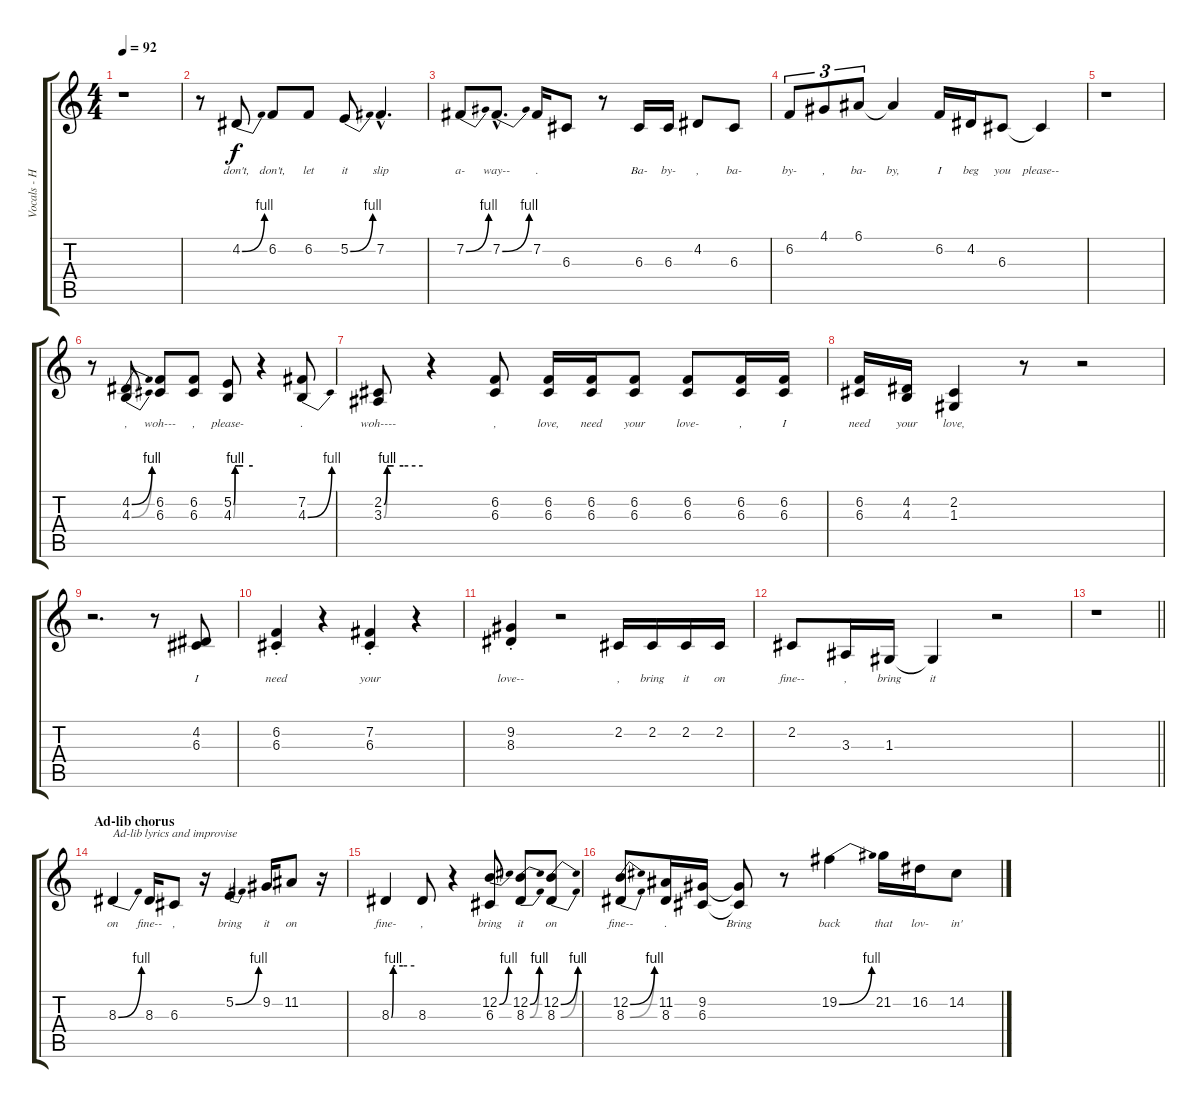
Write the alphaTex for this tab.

\track ("Vocals - Hatfield + Medley" "Vocals - H") {instrument altosax}
\staff {score tabs}
\tuning (E4 B3 G3 D3 A2 E2) {hide}
\ts (4 4)
\tempo 92
\clef g2
\ks c
r.1{dy f} |
r.8 4.2{be (bend 0 0 60 4)}.8{lyrics (0 "don't,") lyrics (1 "") lyrics (2 "") lyrics (3 "") lyrics (4 "")} 6.2.8{lyrics (0 "don't,") lyrics (1 "") lyrics (2 "") lyrics (3 "") lyrics (4 "")} 6.2.8{lyrics (0 "let") lyrics (1 "") lyrics (2 "") lyrics (3 "") lyrics (4 "")} 5.2{be (bend 0 0 60 4)}.8{lyrics (0 "it") lyrics (1 "") lyrics (2 "") lyrics (3 "") lyrics (4 "")} 7.2{hac}.4{d lyrics (0 "slip") lyrics (1 "") lyrics (2 "") lyrics (3 "") lyrics (4 "")} |
7.2{be (bend 0 0 60 4)}.8{lyrics (0 "a-") lyrics (1 "") lyrics (2 "") lyrics (3 "") lyrics (4 "")} 7.2{be (bend 0 0 60 4) hac}.8{d lyrics (0 "way--") lyrics (1 "") lyrics (2 "") lyrics (3 "") lyrics (4 "")} 7.2.16{lyrics (0 ".") lyrics (1 "") lyrics (2 "") lyrics (3 "") lyrics (4 "")} 6.3.8{lyrics (0 "") lyrics (1 "") lyrics (2 "") lyrics (3 "") lyrics (4 "")} r.8 6.3.16{lyrics (0 "Ba-") lyrics (1 "") lyrics (2 "") lyrics (3 "") lyrics (4 "")} 6.3.16{lyrics (0 "by-") lyrics (1 "") lyrics (2 "") lyrics (3 "") lyrics (4 "")} 4.2.8{lyrics (0 ",") lyrics (1 "") lyrics (2 "") lyrics (3 "") lyrics (4 "")} 6.3.8{lyrics (0 "ba-") lyrics (1 "") lyrics (2 "") lyrics (3 "") lyrics (4 "")} |
6.2.8{tu (3 2) lyrics (0 "by-") lyrics (1 "") lyrics (2 "") lyrics (3 "") lyrics (4 "")} 4.1.8{tu (3 2) lyrics (0 ",") lyrics (1 "") lyrics (2 "") lyrics (3 "") lyrics (4 "")} 6.1.8{tu (3 2) lyrics (0 "ba-") lyrics (1 "") lyrics (2 "") lyrics (3 "") lyrics (4 "")} 6.1{t}.4{lyrics (0 "by,") lyrics (1 "") lyrics (2 "") lyrics (3 "") lyrics (4 "")} 6.2.16{lyrics (0 "I") lyrics (1 "") lyrics (2 "") lyrics (3 "") lyrics (4 "")} 4.2.16{lyrics (0 "beg") lyrics (1 "") lyrics (2 "") lyrics (3 "") lyrics (4 "")} 6.3.8{lyrics (0 "you") lyrics (1 "") lyrics (2 "") lyrics (3 "") lyrics (4 "")} 6.3{t}.4{lyrics (0 "please--") lyrics (1 "") lyrics (2 "") lyrics (3 "") lyrics (4 "")} |
r.1 |
r.8 (4.2{be (bend 0 0 60 4)} 4.3{be (bend 0 0 60 4)}).8{lyrics (0 ",") lyrics (1 "") lyrics (2 "") lyrics (3 "") lyrics (4 "")} (6.2 6.3).8{lyrics (0 "woh---") lyrics (1 "") lyrics (2 "") lyrics (3 "") lyrics (4 "")} (6.2 6.3).8{lyrics (0 ",") lyrics (1 "") lyrics (2 "") lyrics (3 "") lyrics (4 "")} (5.2{be (custom 0 0 5 4 15 4 30 4 60 4)} 4.3{be (custom 0 0 5 4 15 4 30 4 60 4)}).8{lyrics (0 "please-") lyrics (1 "") lyrics (2 "") lyrics (3 "") lyrics (4 "")} r.4 (7.2 4.3{be (bend 0 0 60 4)}).8{lyrics (0 ".") lyrics (1 "") lyrics (2 "") lyrics (3 "") lyrics (4 "")} |
(2.2{be (custom 0 0 5 4 15 4 30 4 60 4)} 3.3{be (custom 0 0 5 4 15 4 30 4 60 4)}).8{lyrics (0 "woh----") lyrics (1 "") lyrics (2 "") lyrics (3 "") lyrics (4 "")} r.4 (6.2 6.3).8{lyrics (0 ",") lyrics (1 "") lyrics (2 "") lyrics (3 "") lyrics (4 "")} (6.2 6.3).16{lyrics (0 "love,") lyrics (1 "") lyrics (2 "") lyrics (3 "") lyrics (4 "")} (6.2 6.3).16{lyrics (0 "need") lyrics (1 "") lyrics (2 "") lyrics (3 "") lyrics (4 "")} (6.2 6.3).8{lyrics (0 "your") lyrics (1 "") lyrics (2 "") lyrics (3 "") lyrics (4 "")} (6.2 6.3).8{lyrics (0 "love-") lyrics (1 "") lyrics (2 "") lyrics (3 "") lyrics (4 "")} (6.2 6.3).16{lyrics (0 ",") lyrics (1 "") lyrics (2 "") lyrics (3 "") lyrics (4 "")} (6.2 6.3).16{lyrics (0 "I") lyrics (1 "") lyrics (2 "") lyrics (3 "") lyrics (4 "")} |
(6.2 6.3).16{lyrics (0 "need") lyrics (1 "") lyrics (2 "") lyrics (3 "") lyrics (4 "")} (4.2 4.3).16{lyrics (0 "your") lyrics (1 "") lyrics (2 "") lyrics (3 "") lyrics (4 "")} (2.2 1.3).4{lyrics (0 "love,") lyrics (1 "") lyrics (2 "") lyrics (3 "") lyrics (4 "")} r.8 r.2 |
r.2{d} r.8 (4.2 6.3).8{lyrics (0 "I") lyrics (1 "") lyrics (2 "") lyrics (3 "") lyrics (4 "")} |
(6.2{st} 6.3{st}).4{lyrics (0 "need") lyrics (1 "") lyrics (2 "") lyrics (3 "") lyrics (4 "")} r.4 (7.2{st} 6.3{st}).4{lyrics (0 "your") lyrics (1 "") lyrics (2 "") lyrics (3 "") lyrics (4 "")} r.4 |
(9.2{st} 8.3{st}).4{lyrics (0 "love--") lyrics (1 "") lyrics (2 "") lyrics (3 "") lyrics (4 "")} r.2 2.2.16{lyrics (0 ",") lyrics (1 "") lyrics (2 "") lyrics (3 "") lyrics (4 "")} 2.2.16{lyrics (0 "bring") lyrics (1 "") lyrics (2 "") lyrics (3 "") lyrics (4 "")} 2.2.16{lyrics (0 "it") lyrics (1 "") lyrics (2 "") lyrics (3 "") lyrics (4 "")} 2.2.16{lyrics (0 "on") lyrics (1 "") lyrics (2 "") lyrics (3 "") lyrics (4 "")} |
2.2.8{lyrics (0 "fine--") lyrics (1 "") lyrics (2 "") lyrics (3 "") lyrics (4 "")} 3.3.16{lyrics (0 ",") lyrics (1 "") lyrics (2 "") lyrics (3 "") lyrics (4 "")} 1.3.16{lyrics (0 "bring") lyrics (1 "") lyrics (2 "") lyrics (3 "") lyrics (4 "")} 1.3{t}.4{lyrics (0 "it") lyrics (1 "") lyrics (2 "") lyrics (3 "") lyrics (4 "")} r.2 |
\barLineRight lightlight
r.1 |
\section ("" "Ad-lib chorus")
8.3{be (bend 0 0 60 4)}.4{txt "Ad-lib lyrics and improvise" lyrics (0 "on") lyrics (1 "") lyrics (2 "") lyrics (3 "") lyrics (4 "")} 8.3.16{lyrics (0 "fine--") lyrics (1 "") lyrics (2 "") lyrics (3 "") lyrics (4 "")} 6.3.8{lyrics (0 ",") lyrics (1 "") lyrics (2 "") lyrics (3 "") lyrics (4 "")} r.16 5.2{be (bend 0 0 60 4)}.4{lyrics (0 "bring") lyrics (1 "") lyrics (2 "") lyrics (3 "") lyrics (4 "")} 9.2.16{lyrics (0 "it") lyrics (1 "") lyrics (2 "") lyrics (3 "") lyrics (4 "")} 11.2.8{lyrics (0 "on") lyrics (1 "") lyrics (2 "") lyrics (3 "") lyrics (4 "")} r.16 |
8.3{be (custom 0 0 5 4 10 4 30 4 60 4)}.4{lyrics (0 "fine-") lyrics (1 "") lyrics (2 "") lyrics (3 "") lyrics (4 "")} 8.3.8{lyrics (0 ",") lyrics (1 "") lyrics (2 "") lyrics (3 "") lyrics (4 "")} r.4 (12.2{be (bend 0 0 60 4)} 6.3).8{lyrics (0 "bring") lyrics (1 "") lyrics (2 "") lyrics (3 "") lyrics (4 "")} (12.2{be (bend 0 0 60 4)} 8.3{be (bend 0 0 60 4)}).8{lyrics (0 "it") lyrics (1 "") lyrics (2 "") lyrics (3 "") lyrics (4 "")} (12.2{be (bend 0 0 60 4)} 8.3{be (bend 0 0 60 4)}).8{lyrics (0 "on") lyrics (1 "") lyrics (2 "") lyrics (3 "") lyrics (4 "")} |
(12.2{be (bend 0 0 60 4)} 8.3{be (bend 0 0 60 4)}).8{lyrics (0 "fine--") lyrics (1 "") lyrics (2 "") lyrics (3 "") lyrics (4 "")} (11.2 8.3).16{lyrics (0 ".") lyrics (1 "") lyrics (2 "") lyrics (3 "") lyrics (4 "")} (9.2 6.3).16{lyrics (0 "") lyrics (1 "") lyrics (2 "") lyrics (3 "") lyrics (4 "")} (9.2{t} 6.3{t}).8{lyrics (0 "Bring") lyrics (1 "") lyrics (2 "") lyrics (3 "") lyrics (4 "")} r.8 19.2{be (bend 0 0 60 4)}.4{lyrics (0 "back") lyrics (1 "") lyrics (2 "") lyrics (3 "") lyrics (4 "")} 21.2.16{lyrics (0 "that") lyrics (1 "") lyrics (2 "") lyrics (3 "") lyrics (4 "")} 16.2.16{lyrics (0 "lov-") lyrics (1 "") lyrics (2 "") lyrics (3 "") lyrics (4 "")} 14.2.8{lyrics (0 "in'") lyrics (1 "") lyrics (2 "") lyrics (3 "") lyrics (4 "")}
